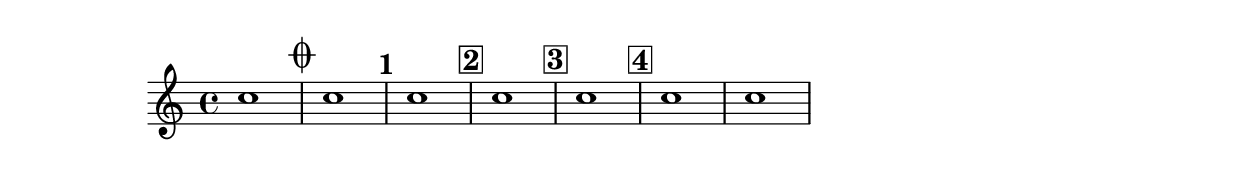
\header { texidoc= "

Marks can be printed as numbers.  
By setting @code{markFormatter} we may choose a different style of mark printing. Also, marks can be specified manually, with a markup argument" 
	  
      }

\version "2.1.7"


global =  \notes {
    \property Score.markFormatter = #format-mark-numbers 
  s1 | \mark \markup { \musicglyph #"scripts-coda" }
  s1 | \mark \default
  s1 | \mark \default
    \property Score.markFormatter
    = #(lambda (mark  context)
	(make-bold-markup (make-box-markup (number->string mark))))
	
    s1 | \mark \default
    s1 | \mark \default
  }


one =  \notes \relative c {
  c''1 c c c c c c 
}


\score{
\context Staff	<< \global \one >>
}

